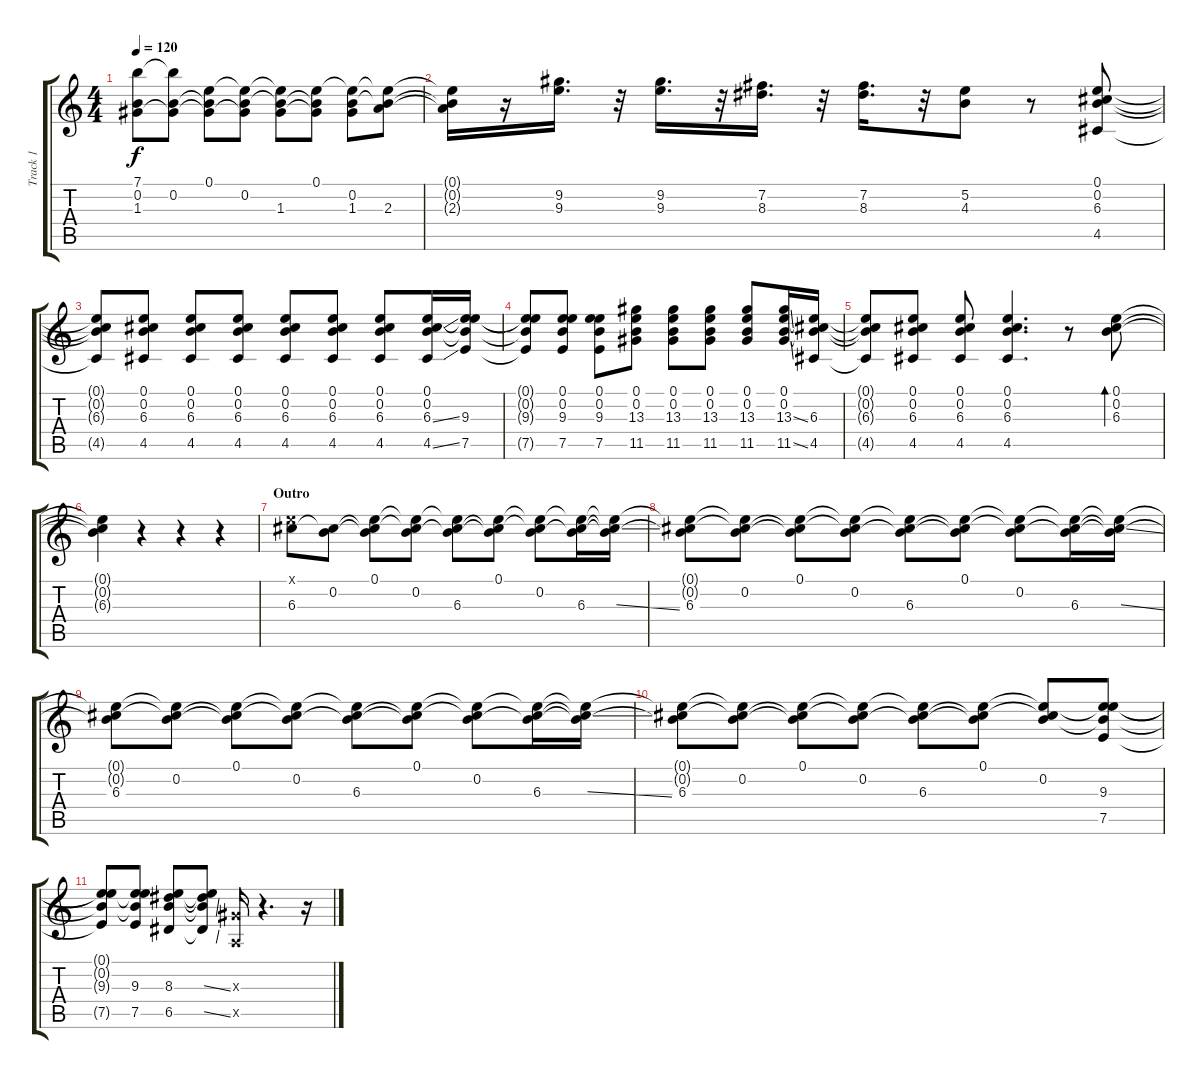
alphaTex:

\track ("Track 1" "Track 1") {instrument distortionguitar}
\staff {score tabs}
\tuning (E4 B3 G3 D3 A2 E2) {hide}
\ts (4 4)
\tempo 120
\clef g2
\ks c
(7.1{t} 0.2{t} 1.3{t}).8{dy f} (7.1{t} 0.2 1.3{t}).8 (0.1 0.2{t} 1.3{t}).8 (0.1{t} 0.2 1.3{t}).8 (0.1{t} 0.2{t} 1.3).8 (0.1 0.2{t} 1.3{t}).8 (0.1{t} 0.2 1.3).8 (0.1{t} 0.2{t} 2.3).8 |
(0.1{t} 0.2{t} 2.3{t}).16 r.16 (9.2 9.3).16{d} r.32 (9.2 9.3).16{d} r.32 (7.2 8.3).16{d} r.32 (7.2 8.3).16{d} r.32 (5.2 4.3).8 r.8 (0.1 0.2 6.3 4.5).8 |
(0.1{t} 0.2{t} 6.3{t} 4.5{t}).8 (0.1 0.2 6.3 4.5).8 (0.1 0.2 6.3 4.5).8 (0.1 0.2 6.3 4.5).8 (0.1 0.2 6.3 4.5).8 (0.1 0.2 6.3 4.5).8 (0.1 0.2 6.3 4.5).8 (0.1 0.2 6.3{ss} 4.5{ss}).16 (0.1{t} 0.2{t} 9.3 7.5).16 |
(0.1{t} 0.2{t} 9.3{t} 7.5{t}).8 (0.1 0.2 9.3 7.5).8 (0.1 0.2 9.3 7.5).8 (0.1 0.2 13.3 11.5).8 (0.1 0.2 13.3 11.5).8 (0.1 0.2 13.3 11.5).8 (0.1 0.2 13.3 11.5).8 (0.1 0.2 13.3{ss} 11.5{ss}).16 (0.1{t} 0.2{t} 6.3 4.5).16 |
(0.1{t} 0.2{t} 6.3{t} 4.5{t}).8 (0.1 0.2 6.3 4.5).8 (0.1 0.2 6.3 4.5).8 (0.1 0.2 6.3 4.5).4{d} r.8 (0.1 0.2 6.3).8{bd 120} |
(0.1{t} 0.2{t} 6.3{t}).4 r.4 r.4 r.4 |
\section ("" "Outro")
(0.1{x} 6.3).8 (0.2 6.3{t}).8 (0.1 0.2{t} 6.3{t}).8 (0.1{t} 0.2 6.3{t}).8 (0.1{t} 0.2{t} 6.3).8 (0.1 0.2{t} 6.3{t}).8 (0.1{t} 0.2 6.3{t}).8 (0.1{t} 0.2{t} 6.3).16 (0.1{t} 0.2{t} 6.3{ss t}).16 |
(0.1{t} 0.2{t} 6.3).8 (0.1{t} 0.2 6.3{t}).8 (0.1 0.2{t} 6.3{t}).8 (0.1{t} 0.2 6.3{t}).8 (0.1{t} 0.2{t} 6.3).8 (0.1 0.2{t} 6.3{t}).8 (0.1{t} 0.2 6.3{t}).8 (0.1{t} 0.2{t} 6.3).16 (0.1{t} 0.2{t} 6.3{ss t}).16 |
(0.1{t} 0.2{t} 6.3).8 (0.1{t} 0.2 6.3{t}).8 (0.1 0.2{t} 6.3{t}).8 (0.1{t} 0.2 6.3{t}).8 (0.1{t} 0.2{t} 6.3).8 (0.1 0.2{t} 6.3{t}).8 (0.1{t} 0.2 6.3{t}).8 (0.1{t} 0.2{t} 6.3).16 (0.1{t} 0.2{t} 6.3{ss t}).16 |
(0.1{t} 0.2{t} 6.3).8 (0.1{t} 0.2 6.3{t}).8 (0.1 0.2{t} 6.3{t}).8 (0.1{t} 0.2 6.3{t}).8 (0.1{t} 0.2{t} 6.3).8 (0.1 0.2{t} 6.3{t}).8 (0.1{t} 0.2 6.3{t}).8 (0.1{t} 0.2{t} 9.3 7.5).8 |
(0.1{t} 0.2{t} 9.3{t} 7.5{t}).8 (0.1{t} 0.2{t} 9.3 7.5).8 (0.1{t} 0.2{t} 8.3 6.5).8 (0.1{t} 0.2{t} 8.3{ss t} 6.5{ss t}).8 (1.3{x} 0.5{x}).16 r.4{d} r.16
